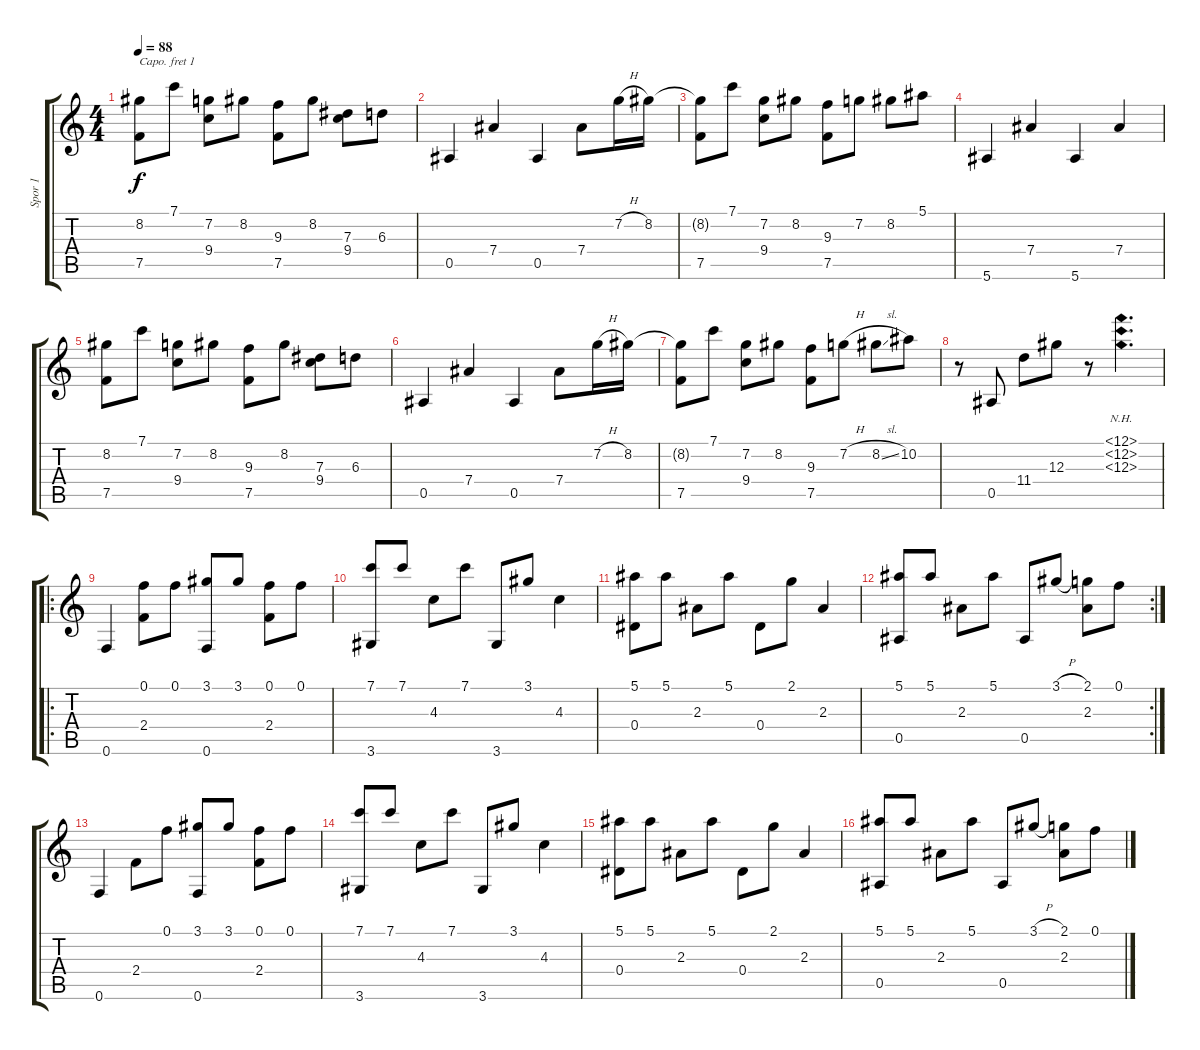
\track ("Spor 1" "Spor 1") {instrument acousticguitarnylon}
\staff {score tabs}
\capo 1
\tuning (E4 B3 G3 D3 A2 E2) {hide}
\ts (4 4)
\tempo 88
\clef g2
\ks c
(8.2 7.5).8{dy f instrument acousticguitarnylon} 7.1.8 (7.2 9.4).8 8.2.8 (9.3 7.5).8 8.2.8 (7.3 9.4).8 6.3.8 |
0.5.4 7.4.4 0.5.4 7.4.8 7.2{h}.16 8.2.16 |
(8.2{t} 7.5).8 7.1.8 (7.2 9.4).8 8.2.8 (9.3 7.5).8 7.2.8 8.2.8 5.1.8 |
5.6.4 7.4.4 5.6.4 7.4.4 |
(8.2 7.5).8 7.1.8 (7.2 9.4).8 8.2.8 (9.3 7.5).8 8.2.8 (7.3 9.4).8 6.3.8 |
0.5.4 7.4.4 0.5.4 7.4.8 7.2{h}.16 8.2.16 |
(8.2{t} 7.5).8 7.1.8 (7.2 9.4).8 8.2.8 (9.3 7.5).8 7.2{h}.8 8.2{sl}.8 10.2.8 |
r.8 0.5.8 11.4.8 12.3.8 r.8 (12.1{nh} 12.2{nh} 12.3{nh}).4{d} |
\ro
0.6.4 (0.1 2.4).8 0.1.8 (3.1 0.6).8 3.1.8 (0.1 2.4).8 0.1.8 |
(7.1 3.6).8 7.1.8 4.3.8 7.1.8 3.6.8 3.1.8 4.3.4 |
(5.1 0.4).8 5.1.8 2.3.8 5.1.8 0.4.8 2.1.8 2.3.4 |
\rc 2
(5.1 0.5).8 5.1.8 2.3.8 5.1.8 0.5.8 3.1{h}.8 (2.1 2.3).8 0.1.8 |
0.6.4 2.4.8 0.1.8 (3.1 0.6).8 3.1.8 (0.1 2.4).8 0.1.8 |
(7.1 3.6).8 7.1.8 4.3.8 7.1.8 3.6.8 3.1.8 4.3.4 |
(5.1 0.4).8 5.1.8 2.3.8 5.1.8 0.4.8 2.1.8 2.3.4 |
(5.1 0.5).8 5.1.8 2.3.8 5.1.8 0.5.8 3.1{h}.8 (2.1 2.3).8 0.1.8
